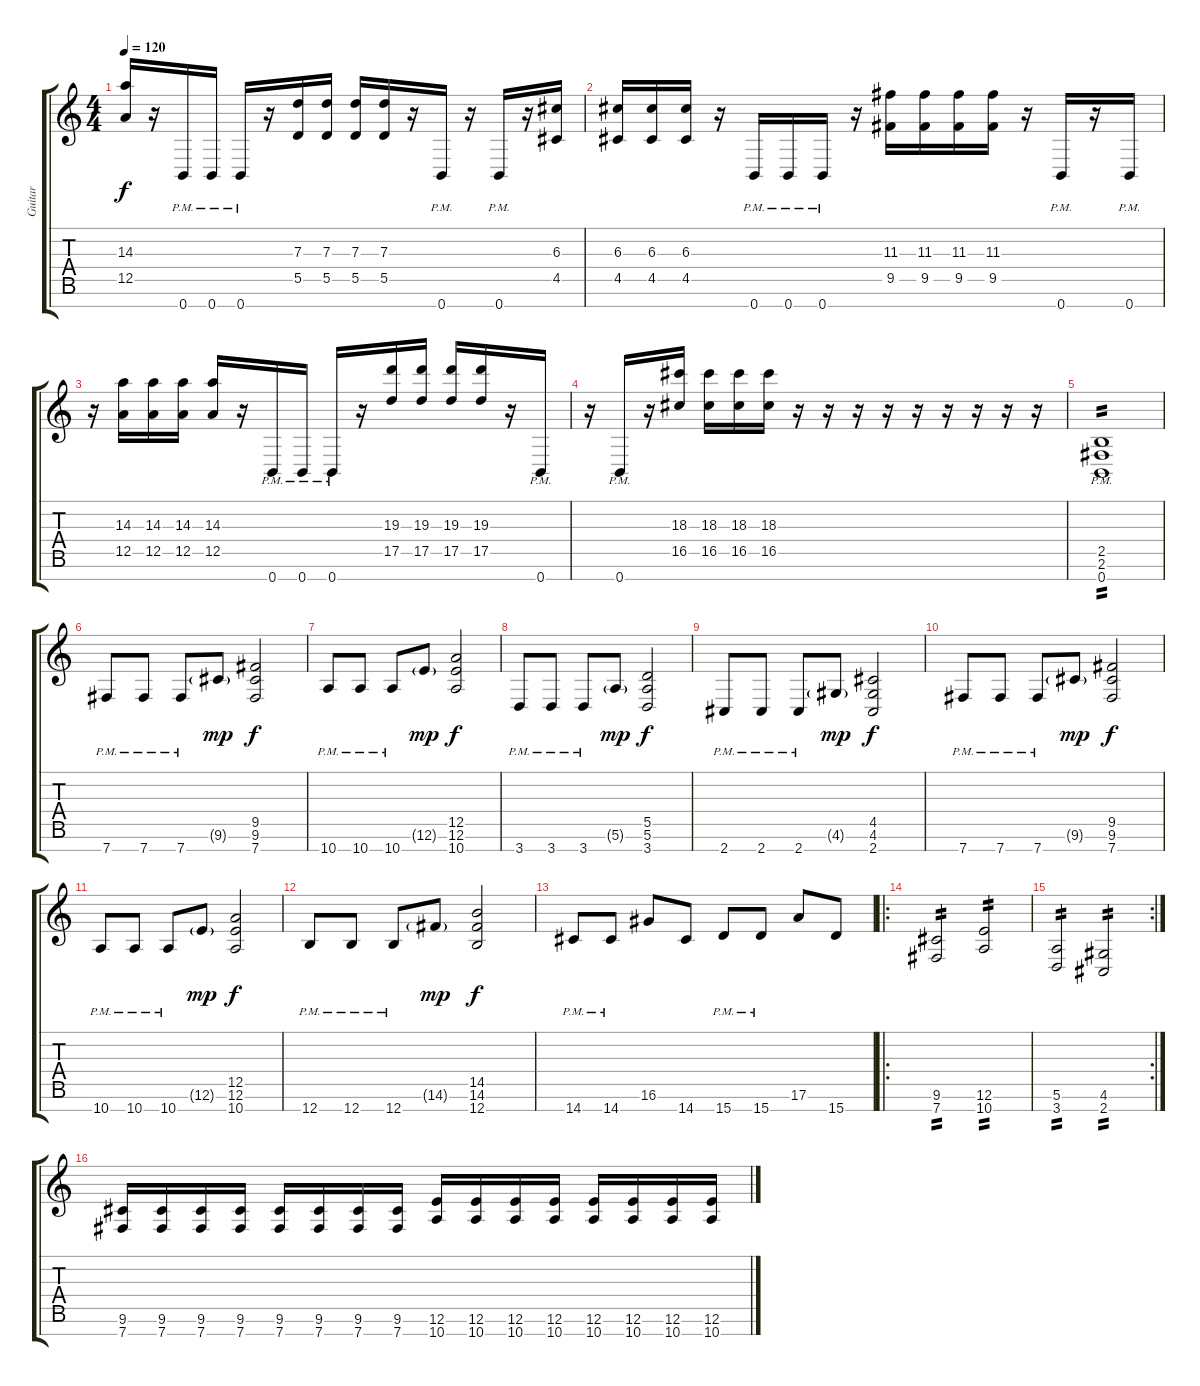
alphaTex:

\track ("Guitar" "Guitar") {instrument distortionguitar}
\staff {score tabs}
\tuning (E4 B3 G3 D3 A2 E2 B1) {hide}
\ts (4 4)
\tempo 120
\clef g2
\ks c
(14.3 12.5).16{dy f} r.16 0.7{pm}.16 0.7{pm}.16 0.7{pm}.16 r.16 (7.3 5.5).16 (7.3 5.5).16 (7.3 5.5).16 (7.3 5.5).16 r.16 0.7{pm}.16 r.16 0.7{pm}.16 r.16 (6.3 4.5).16 |
(6.3 4.5).16 (6.3 4.5).16 (6.3 4.5).16 r.16 0.7{pm}.16 0.7{pm}.16 0.7{pm}.16 r.16 (11.3 9.5).16 (11.3 9.5).16 (11.3 9.5).16 (11.3 9.5).16 r.16 0.7{pm}.16 r.16 0.7{pm}.16 |
r.16 (14.3 12.5).16 (14.3 12.5).16 (14.3 12.5).16 (14.3 12.5).16 r.16 0.7{pm}.16 0.7{pm}.16 0.7{pm}.16 r.16 (19.3 17.5).16 (19.3 17.5).16 (19.3 17.5).16 (19.3 17.5).16 r.16 0.7{pm}.16 |
r.16 0.7{pm}.16 r.16 (18.3 16.5).16 (18.3 16.5).16 (18.3 16.5).16 (18.3 16.5).16 r.16 r.16 r.16 r.16 r.16 r.16 r.16 r.16 r.16 |
(2.5{pm} 2.6{pm} 0.7{pm}).1{tp 2} |
7.7{pm}.8 7.7{pm}.8 7.7{pm}.8 9.6{g}.8{dy mp} (9.5 9.6 7.7).2{dy f} |
10.7{pm}.8 10.7{pm}.8 10.7{pm}.8 12.6{g}.8{dy mp} (12.5 12.6 10.7).2{dy f} |
3.7{pm}.8 3.7{pm}.8 3.7{pm}.8 5.6{g}.8{dy mp} (5.5 5.6 3.7).2{dy f} |
2.7{pm}.8 2.7{pm}.8 2.7{pm}.8 4.6{g}.8{dy mp} (4.5 4.6 2.7).2{dy f} |
7.7{pm}.8 7.7{pm}.8 7.7{pm}.8 9.6{g}.8{dy mp} (9.5 9.6 7.7).2{dy f} |
10.7{pm}.8 10.7{pm}.8 10.7{pm}.8 12.6{g}.8{dy mp} (12.5 12.6 10.7).2{dy f} |
12.7{pm}.8 12.7{pm}.8 12.7{pm}.8 14.6{g}.8{dy mp} (14.5 14.6 12.7).2{dy f} |
14.7{pm}.8 14.7{pm}.8 16.6.8 14.7.8 15.7{pm}.8 15.7{pm}.8 17.6.8 15.7.8 |
\ro
(9.6 7.7).2{tp 2} (12.6 10.7).2{tp 2} |
\rc 2
(5.6 3.7).2{tp 2} (4.6 2.7).2{tp 2} |
(9.6 7.7).16 (9.6 7.7).16 (9.6 7.7).16 (9.6 7.7).16 (9.6 7.7).16 (9.6 7.7).16 (9.6 7.7).16 (9.6 7.7).16 (12.6 10.7).16 (12.6 10.7).16 (12.6 10.7).16 (12.6 10.7).16 (12.6 10.7).16 (12.6 10.7).16 (12.6 10.7).16 (12.6 10.7).16
